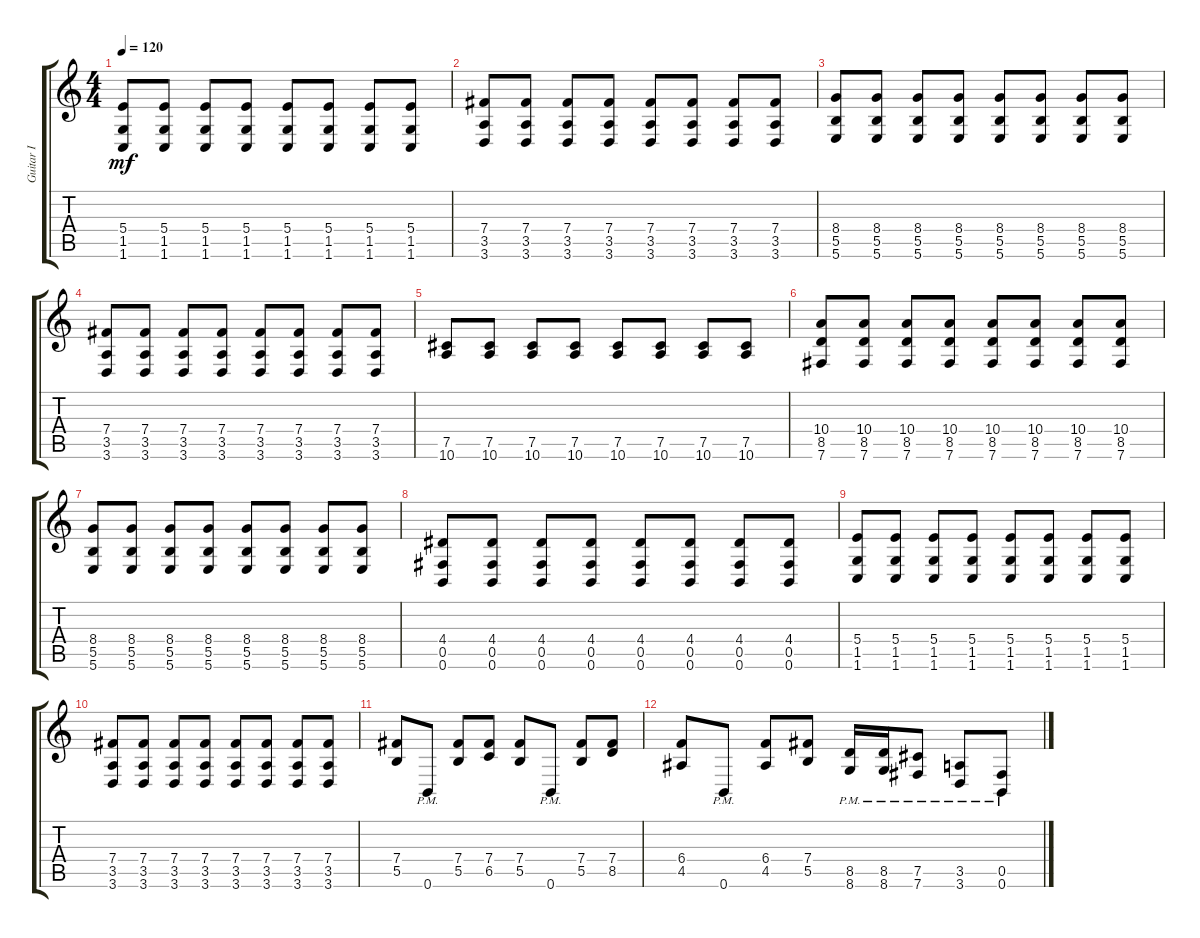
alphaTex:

\track ("Guitar I" "Guitar I") {instrument distortionguitar}
\staff {score tabs}
\tuning (Db4 Ab3 E3 B2 Gb2 B1) {hide}
\ts (4 4)
\tempo 120
\clef g2
\ks c
(5.4 1.5 1.6).8{dy mf} (5.4 1.5 1.6).8 (5.4 1.5 1.6).8 (5.4 1.5 1.6).8 (5.4 1.5 1.6).8 (5.4 1.5 1.6).8 (5.4 1.5 1.6).8 (5.4 1.5 1.6).8 |
(7.4 3.5 3.6).8 (7.4 3.5 3.6).8 (7.4 3.5 3.6).8 (7.4 3.5 3.6).8 (7.4 3.5 3.6).8 (7.4 3.5 3.6).8 (7.4 3.5 3.6).8 (7.4 3.5 3.6).8 |
(8.4 5.5 5.6).8 (8.4 5.5 5.6).8 (8.4 5.5 5.6).8 (8.4 5.5 5.6).8 (8.4 5.5 5.6).8 (8.4 5.5 5.6).8 (8.4 5.5 5.6).8 (8.4 5.5 5.6).8 |
(7.4 3.5 3.6).8 (7.4 3.5 3.6).8 (7.4 3.5 3.6).8 (7.4 3.5 3.6).8 (7.4 3.5 3.6).8 (7.4 3.5 3.6).8 (7.4 3.5 3.6).8 (7.4 3.5 3.6).8 |
(7.5 10.6).8 (7.5 10.6).8 (7.5 10.6).8 (7.5 10.6).8 (7.5 10.6).8 (7.5 10.6).8 (7.5 10.6).8 (7.5 10.6).8 |
(10.4 8.5 7.6).8 (10.4 8.5 7.6).8 (10.4 8.5 7.6).8 (10.4 8.5 7.6).8 (10.4 8.5 7.6).8 (10.4 8.5 7.6).8 (10.4 8.5 7.6).8 (10.4 8.5 7.6).8 |
(8.4 5.5 5.6).8 (8.4 5.5 5.6).8 (8.4 5.5 5.6).8 (8.4 5.5 5.6).8 (8.4 5.5 5.6).8 (8.4 5.5 5.6).8 (8.4 5.5 5.6).8 (8.4 5.5 5.6).8 |
(4.4 0.5 0.6).8 (4.4 0.5 0.6).8 (4.4 0.5 0.6).8 (4.4 0.5 0.6).8 (4.4 0.5 0.6).8 (4.4 0.5 0.6).8 (4.4 0.5 0.6).8 (4.4 0.5 0.6).8 |
(5.4 1.5 1.6).8 (5.4 1.5 1.6).8 (5.4 1.5 1.6).8 (5.4 1.5 1.6).8 (5.4 1.5 1.6).8 (5.4 1.5 1.6).8 (5.4 1.5 1.6).8 (5.4 1.5 1.6).8 |
(7.4 3.5 3.6).8 (7.4 3.5 3.6).8 (7.4 3.5 3.6).8 (7.4 3.5 3.6).8 (7.4 3.5 3.6).8 (7.4 3.5 3.6).8 (7.4 3.5 3.6).8 (7.4 3.5 3.6).8 |
(7.4 5.5).8 0.6{pm}.8 (7.4 5.5).8 (7.4 6.5).8 (7.4 5.5).8 0.6{pm}.8 (7.4 5.5).8 (7.4 8.5).8 |
(6.4 4.5).8 0.6{pm}.8 (6.4 4.5).8 (7.4 5.5).8 (8.5{pm} 8.6{pm}).16 (8.5{pm} 8.6{pm}).16 (7.5{pm} 7.6{pm}).8 (3.5{pm} 3.6{pm}).8 (0.5{pm} 0.6{pm}).8
